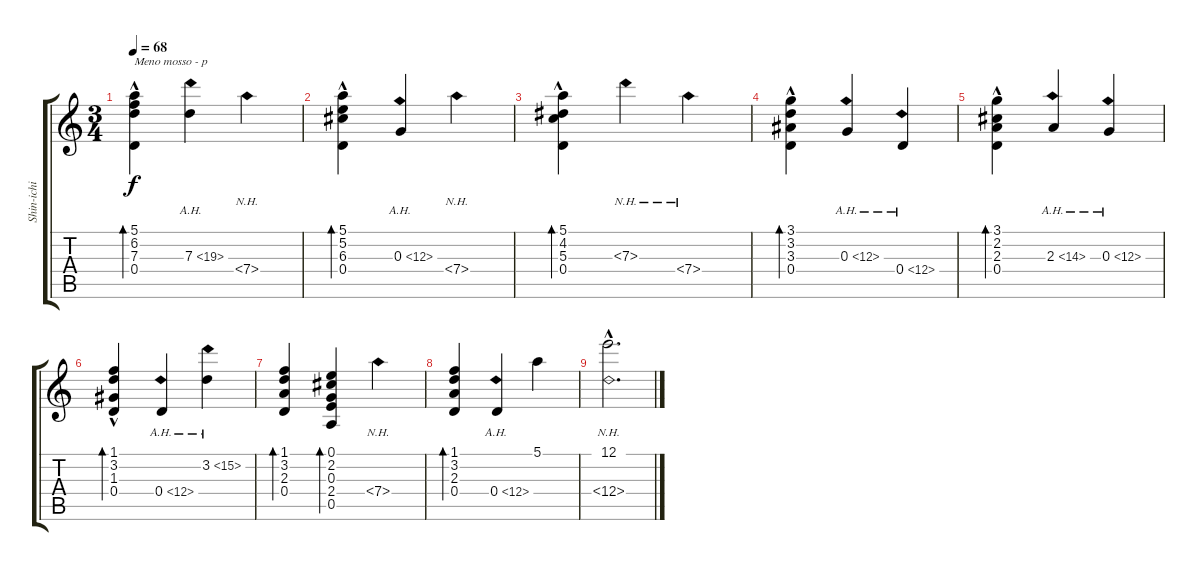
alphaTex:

\track ("Shin-ichi Fukuda" "Shin-ichi ") {instrument acousticguitarnylon}
\staff {score tabs}
\tuning (E4 B3 G3 D3 A2 E2) {hide}
\ts (3 4)
\tempo 68
\clef g2
\ks c
(5.1{hac} 6.2{hac} 7.3 0.4).4{bd 240 txt "Meno mosso - p" dy f} 7.3{ah 12}.4 7.4{nh}.4 |
(5.1{hac} 5.2{hac} 6.3 0.4).4{bd 240} 0.3{ah 12}.4 7.4{nh}.4 |
(5.1{hac} 4.2{hac} 5.3 0.4).4{bd 240} 7.3{nh}.4 7.4{nh}.4 |
(3.1{hac} 3.2{hac} 3.3 0.4).4{bd 240} 0.3{ah 12}.4 0.4{ah 12}.4 |
(3.1{hac} 2.2{hac} 2.3 0.4{hac}).4{bd 240} 2.3{ah 12}.4 0.3{ah 12}.4 |
(1.1{hac} 3.2 1.3{hac} 0.4).4{bd 240} 0.4{ah 12}.4 3.2{ah 12}.4 |
(1.1 3.2 2.3 0.4).4{bd 240} (0.1 2.2 0.3 2.4 0.5).4{bd 240} 7.4{nh}.4 |
(1.1 3.2 2.3 0.4).4{bd 240} 0.4{ah 12}.4 5.1.4 |
(12.1{hac} 12.4{nh hac}).2{d}
